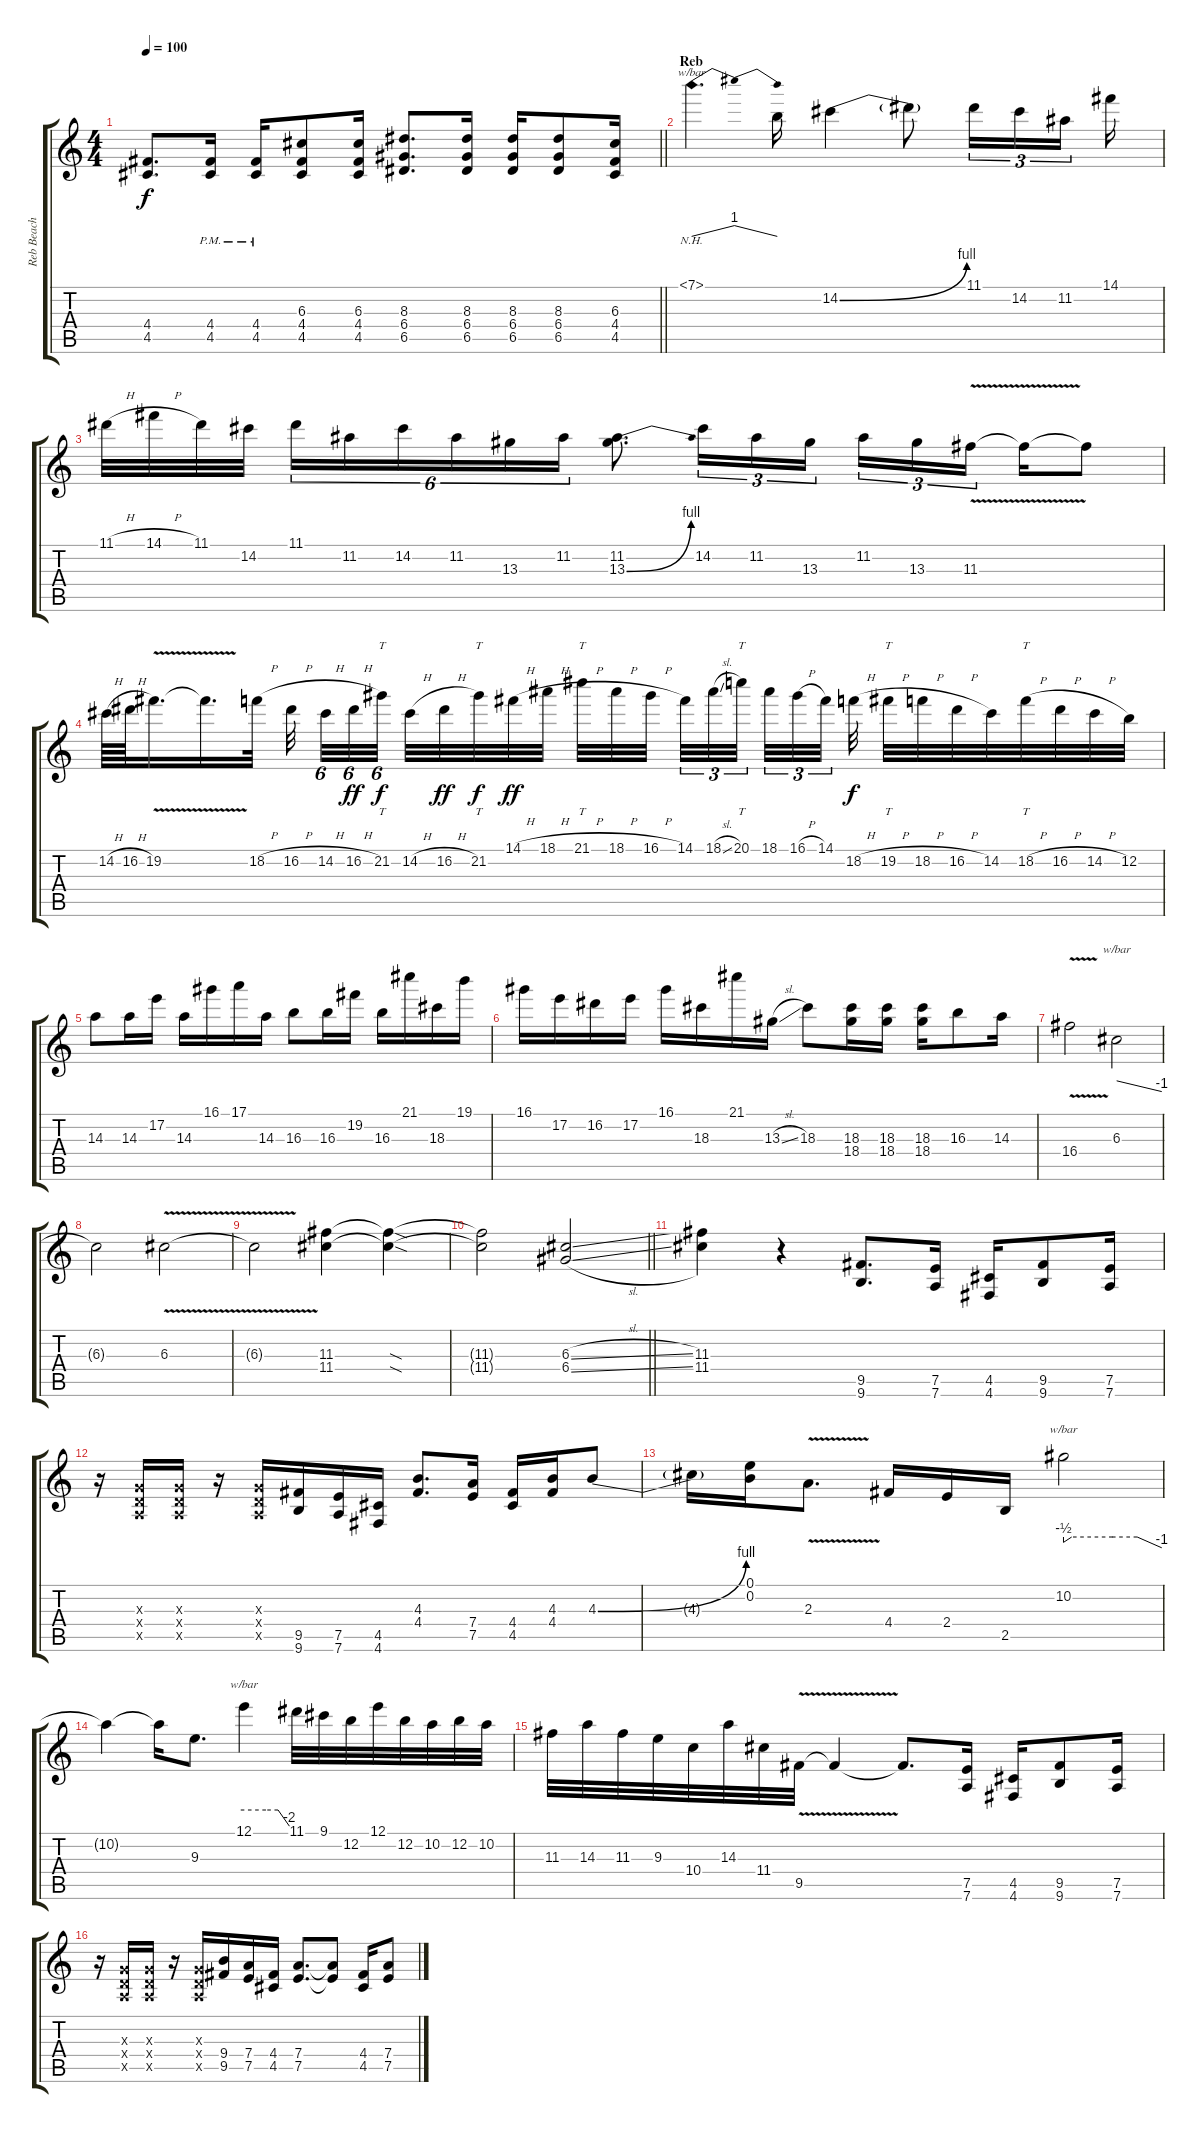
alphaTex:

\track ("Reb Beach" "Reb Beach") {instrument distortionguitar}
\staff {score tabs}
\tuning (E4 B3 G3 D3 A2 D2) {hide}
\ts (4 4)
\tempo 100
\clef g2
\barLineRight lightlight
\ks c
(4.4 4.5).8{d dy f} (4.4{pm} 4.5{pm}).16 (4.4{pm} 4.5{pm}).16 (6.3 4.4 4.5).8 (6.3 4.4 4.5).16 (8.3 6.4 6.5).8{d} (8.3 6.4 6.5).16 (8.3 6.4 6.5).16 (8.3 6.4 6.5).8 (6.3 4.4 4.5).16 |
\section ("" "Reb")
7.1{nh}.4{d tbe (dip default 0 0 10 4 36 4 60 0) volume 14 balance 8} 7.1{t}.16 14.2{be (bend 0 0 60 4)}.4 14.2{t}.8 11.1.16{tu (3 2)} 14.2.16{tu (3 2)} 11.2.16{tu (3 2) beam splitsecondary} 14.1.16 |
11.1{h}.32 14.1{h}.32 11.1.32 14.2.32{beam splitsecondary} 11.1.16{tu (6 4)} 11.2.16{tu (6 4)} 14.2.16{tu (6 4)} 11.2.16{tu (6 4)} 13.3.16{tu (6 4)} 11.2.16{tu (6 4)} (11.2 13.3{be (bend 0 0 60 4)}).8{d} 14.2.16{tu (3 2)} 11.2.16{tu (3 2)} 13.3.16{tu (3 2) beam splitsecondary} 11.2.16{tu (3 2)} 13.3.16{tu (3 2)} 11.3{v}.16{tu (3 2) beam splitsecondary} 11.3{t}.16 11.3{t}.8 |
14.2{h}.64 16.2{h}.64 19.2{v}.16{d} 19.2{t}.16{d} 18.2{h}.32 16.2{h}.32{beam splitsecondary} 14.2{h}.32{tu (6 4)} 16.2{h}.32{tu (6 4) dy ff} 21.2.32{tt tu (6 4) dy f beam splitsecondary} 14.2{h}.32 16.2{h}.32{dy ff} 21.2.32{tt dy f} 14.1{h}.32{dy ff} 18.1{h}.32 21.1{h}.32{tt} 18.1{h}.32 16.1{h}.32{beam splitsecondary} 14.1.32{tu (3 2)} 18.1{sl}.32{tu (3 2)} 20.1.32{tt tu (3 2) beam splitsecondary} 18.1.32{tu (3 2)} 16.1{h}.32{tu (3 2)} 14.1.32{tu (3 2) beam splitsecondary} 18.2{h}.32{dy f} 19.2{h}.32{tt} 18.2{h}.32 16.2{h}.32 14.2.32 18.2{h}.32{tt} 16.2{h}.32 14.2{h}.32 12.2.32 |
14.3.8 14.3.16 17.2.16 14.3.16 16.1.16 17.1.16 14.3.16 16.3.8 16.3.16 19.2.16 16.3.16 21.1.16 18.3.16 19.1.16 |
16.1.16 17.2.16 16.2.16 17.2.16 16.1.16 18.3.16 21.1.16 13.3{sl}.16 18.3.8 (18.3 18.4).16 (18.3 18.4).16 (18.3 18.4).16 16.3.8 14.3.16 |
16.4{v}.2 6.3.2{tbe (dive default 0 0 60 -4) volume 10} |
6.3{t}.2 6.3{v}.2 |
6.3{v t}.2 (11.3 11.4).4 (11.3{sod t} 11.4{sod t}).4 |
\barLineRight lightlight
(11.3{t} 11.4{t}).2 (6.3{sl} 6.4{sl}).2 |
\section ("" "")
(11.3 11.4).4 r.4 (9.5 9.6).8{d volume 13 balance 1} (7.5 7.6).16 (4.5 4.6).16 (9.5 9.6).8 (7.5 7.6).16 |
r.16 (0.3{x} 0.4{x} 0.5{x}).16 (0.3{x} 0.4{x} 0.5{x}).16 r.16 (0.3{x} 0.4{x} 0.5{x}).16 (9.5 9.6).16 (7.5 7.6).16 (4.5 4.6).16 (4.3 4.4).8{d} (7.4 7.5).16 (4.4 4.5).16 (4.3 4.4).16 4.3{be (bend 0 0 60 4)}.8 |
4.3{t}.16 (0.1 0.2).16 2.3{v}.8{d} 4.4.16 2.4.16 2.5.16 10.2.2{tbe (custom default 0 -2 5 0 30 0 45 0 60 -4)} |
10.2{t}.4 10.2{t}.16 9.3.8{d} 12.1.4{tbe (custom default 0 0 29 0 45 0 60 -8)} 11.1.32 9.1.32 12.2.32 12.1.32 12.2.32 10.2.32 12.2.32 10.2.32 |
11.3.32 14.3.32 11.3.32 9.3.32 10.4.32 14.3.32 11.4.32 9.5{v}.32 9.5{t}.4 9.5{t}.8{d} (7.5 7.6).16 (4.5 4.6).16 (9.5 9.6).8 (7.5 7.6).16 |
r.16 (0.3{x} 0.4{x} 0.5{x}).16 (0.3{x} 0.4{x} 0.5{x}).16 r.16 (0.3{x} 0.4{x} 0.5{x}).16 (9.4 9.5).16 (7.4 7.5).16 (4.4 4.5).16 (7.4 7.5).8{d} (7.4{t} 7.5{t}).8 (4.4 4.5).16 (7.4 7.5).8
